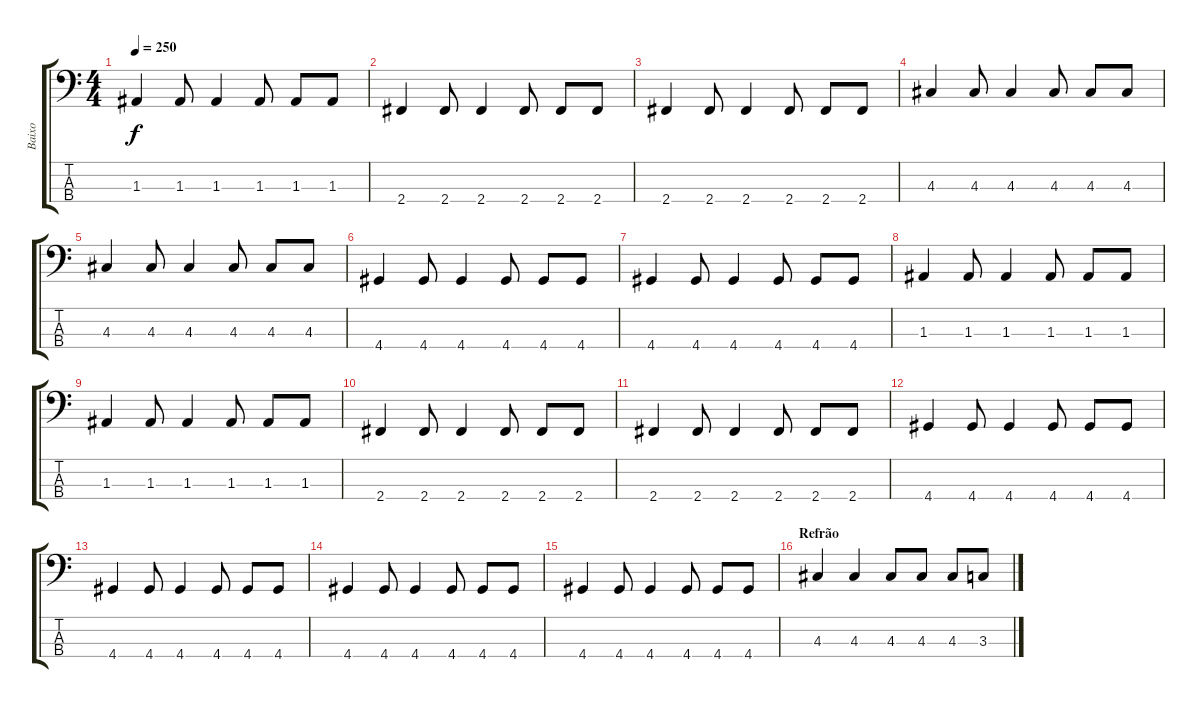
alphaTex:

\track ("Baixo" "Baixo") {instrument electricbasspick}
\staff {score tabs}
\tuning (G2 D2 A1 E1) {hide}
\ts (4 4)
\tempo 250
\clef f4
\ks c
1.3.4{dy f} 1.3.8 1.3.4 1.3.8 1.3.8 1.3.8 |
2.4.4 2.4.8 2.4.4 2.4.8 2.4.8 2.4.8 |
2.4.4 2.4.8 2.4.4 2.4.8 2.4.8 2.4.8 |
4.3.4 4.3.8 4.3.4 4.3.8 4.3.8 4.3.8 |
4.3.4 4.3.8 4.3.4 4.3.8 4.3.8 4.3.8 |
4.4.4 4.4.8 4.4.4 4.4.8 4.4.8 4.4.8 |
4.4.4 4.4.8 4.4.4 4.4.8 4.4.8 4.4.8 |
1.3.4 1.3.8 1.3.4 1.3.8 1.3.8 1.3.8 |
1.3.4 1.3.8 1.3.4 1.3.8 1.3.8 1.3.8 |
2.4.4 2.4.8 2.4.4 2.4.8 2.4.8 2.4.8 |
2.4.4 2.4.8 2.4.4 2.4.8 2.4.8 2.4.8 |
4.4.4 4.4.8 4.4.4 4.4.8 4.4.8 4.4.8 |
4.4.4 4.4.8 4.4.4 4.4.8 4.4.8 4.4.8 |
4.4.4 4.4.8 4.4.4 4.4.8 4.4.8 4.4.8 |
4.4.4 4.4.8 4.4.4 4.4.8 4.4.8 4.4.8 |
\section ("" "Refrão")
4.3.4 4.3.4 4.3.8 4.3.8 4.3.8 3.3.8
